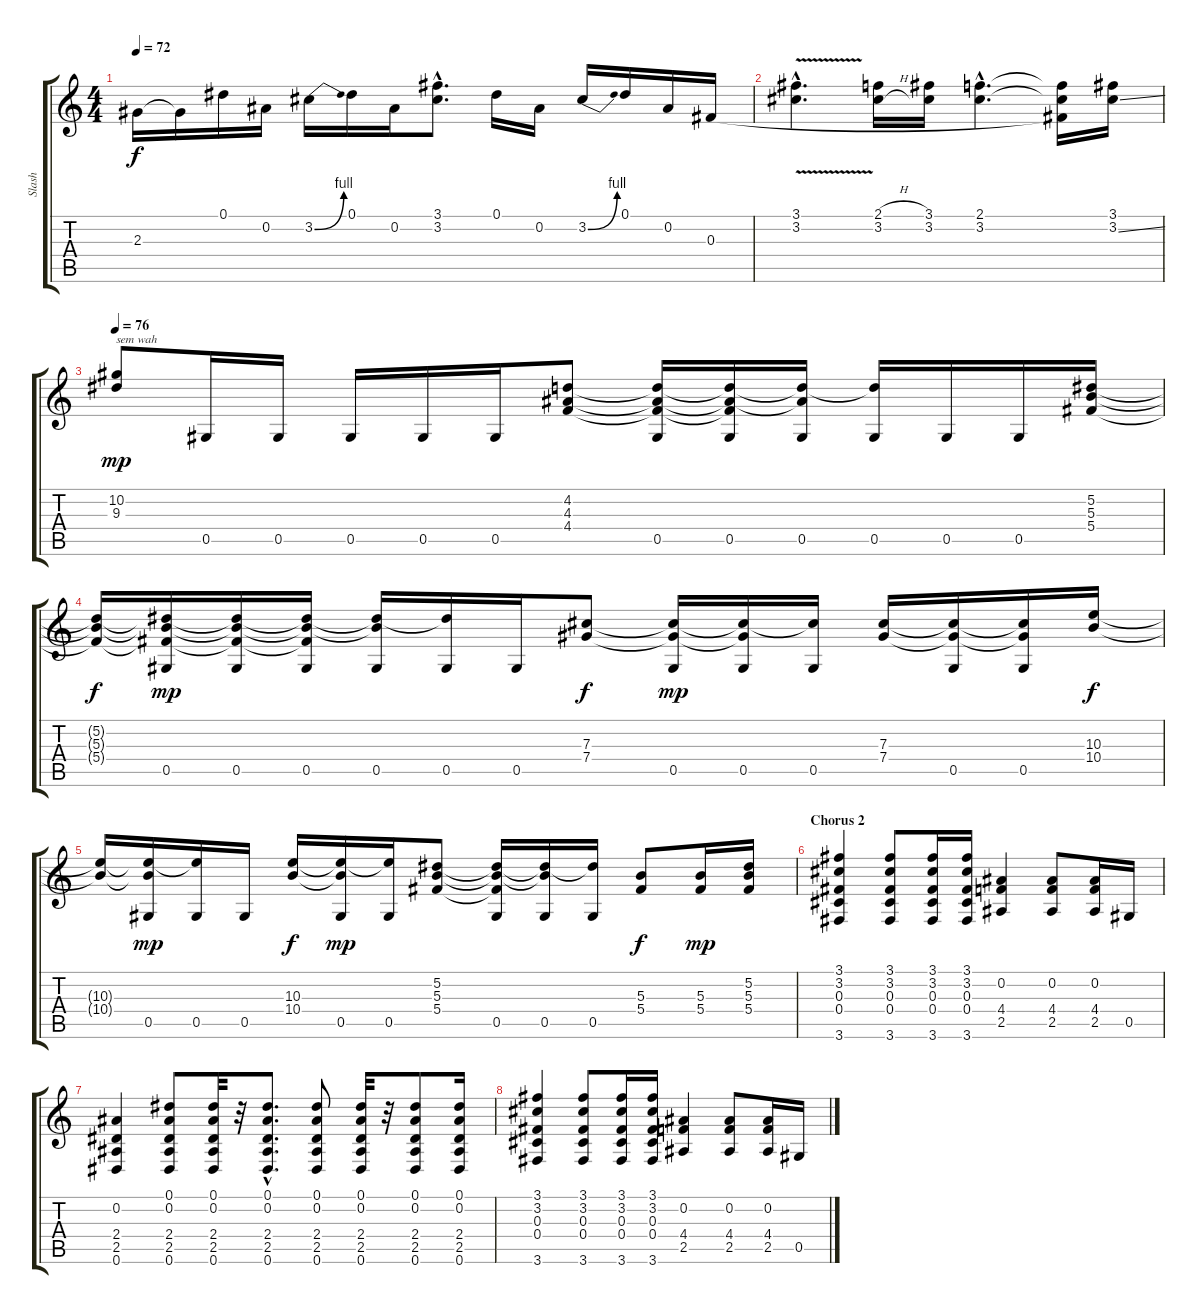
\track ("Slash" "Slash") {instrument electricguitarjazz}
\staff {score tabs}
\tuning (Eb4 Bb3 Gb3 Db3 Ab2 Eb2) {hide}
\ts (4 4)
\tempo 72
\clef g2
\ks c
2.3{t}.16{dy f} 2.3{t}.16 0.1.16 0.2.16 3.2{be (bend 0 0 60 4)}.16 0.1.16 0.2.16 (3.1{hac} 3.2{hac}).8{d} 0.1.16 0.2.16 3.2{be (bend 0 0 60 4)}.16 0.1.16 0.2.16 0.3.16 |
(3.1{hac} 3.2{v hac}).4{d} (2.1{h} 3.2{h}).16 (3.1 3.2).16 (2.1{hac} 3.2{hac}).4{d} (2.1{t} 3.2{t} 0.3{t}).16 (3.1 3.2{ss}).16 |
\tempo 76
(10.2 9.3).8{txt "sem wah" dy mp volume 14 balance 5 instrument distortionguitar} 0.5.16 0.5.16 0.5.16 0.5.16 0.5.16 (4.2 4.3 4.4).8 (4.2{t} 4.3{t} 4.4{t} 0.5).16 (4.2{t} 4.3{t} 4.4{t} 0.5).16 (4.2{t} 4.3{t} 0.5).16 (4.2{t} 0.5).16 0.5.16 0.5.16 (5.2 5.3 5.4).16 |
(5.2{t} 5.3{t} 5.4{t}).16{dy f} (5.2{t} 5.3{t} 5.4{t} 0.5).16{dy mp} (5.2{t} 5.3{t} 5.4{t} 0.5).16 (5.2{t} 5.3{t} 5.4{t} 0.5).16 (5.2{t} 5.3{t} 0.5).16 (5.2{t} 0.5).16 0.5.16 (7.3 7.4).8{dy f} (7.3{t} 7.4{t} 0.5).16{dy mp} (7.3{t} 7.4{t} 0.5).16 (7.3{t} 0.5).16 (7.3 7.4).16 (7.3{t} 7.4{t} 0.5).16 (7.3{t} 7.4{t} 0.5).16 (10.3 10.4).16{dy f} |
(10.3{t} 10.4{t}).16 (10.3{t} 10.4{t} 0.5).16{dy mp} (10.3{t} 0.5).16 0.5.16 (10.3 10.4).16{dy f} (10.3{t} 10.4{t} 0.5).16{dy mp} (10.3{t} 0.5).16 (5.2 5.3 5.4).8 (5.2{t} 5.3{t} 5.4{t} 0.5).16 (5.2{t} 5.3{t} 0.5).16 (5.2{t} 0.5).16 (5.3 5.4).8{dy f} (5.3 5.4).16{dy mp} (5.2 5.3 5.4).16 |
\section ("" "Chorus 2")
(3.1 3.2 0.3 0.4 3.6).4 (3.1 3.2 0.3 0.4 3.6).8 (3.1 3.2 0.3 0.4 3.6).16 (3.1 3.2 0.3 0.4 3.6).16 (0.2 4.4 2.5).4 (0.2 4.4 2.5).8 (0.2 4.4 2.5).16 0.5.16 |
(0.2 2.4 2.5 0.6).4 (0.1 0.2 2.4 2.5 0.6).8 (0.1 0.2 2.4 2.5 0.6).32 r.32 (0.1{hac} 0.2{hac} 2.4{hac} 2.5{hac} 0.6{hac}).8{d} (0.1 0.2 2.4 2.5 0.6).8 (0.1 0.2 2.4 2.5 0.6).32 r.32 (0.1 0.2 2.4 2.5 0.6).8 (0.1 0.2 2.4 2.5 0.6).16 |
(3.1 3.2 0.3 0.4 3.6).4 (3.1 3.2 0.3 0.4 3.6).8 (3.1 3.2 0.3 0.4 3.6).16 (3.1 3.2 0.3 0.4 3.6).16 (0.2 4.4 2.5).4 (0.2 4.4 2.5).8 (0.2 4.4 2.5).16 0.5.16
